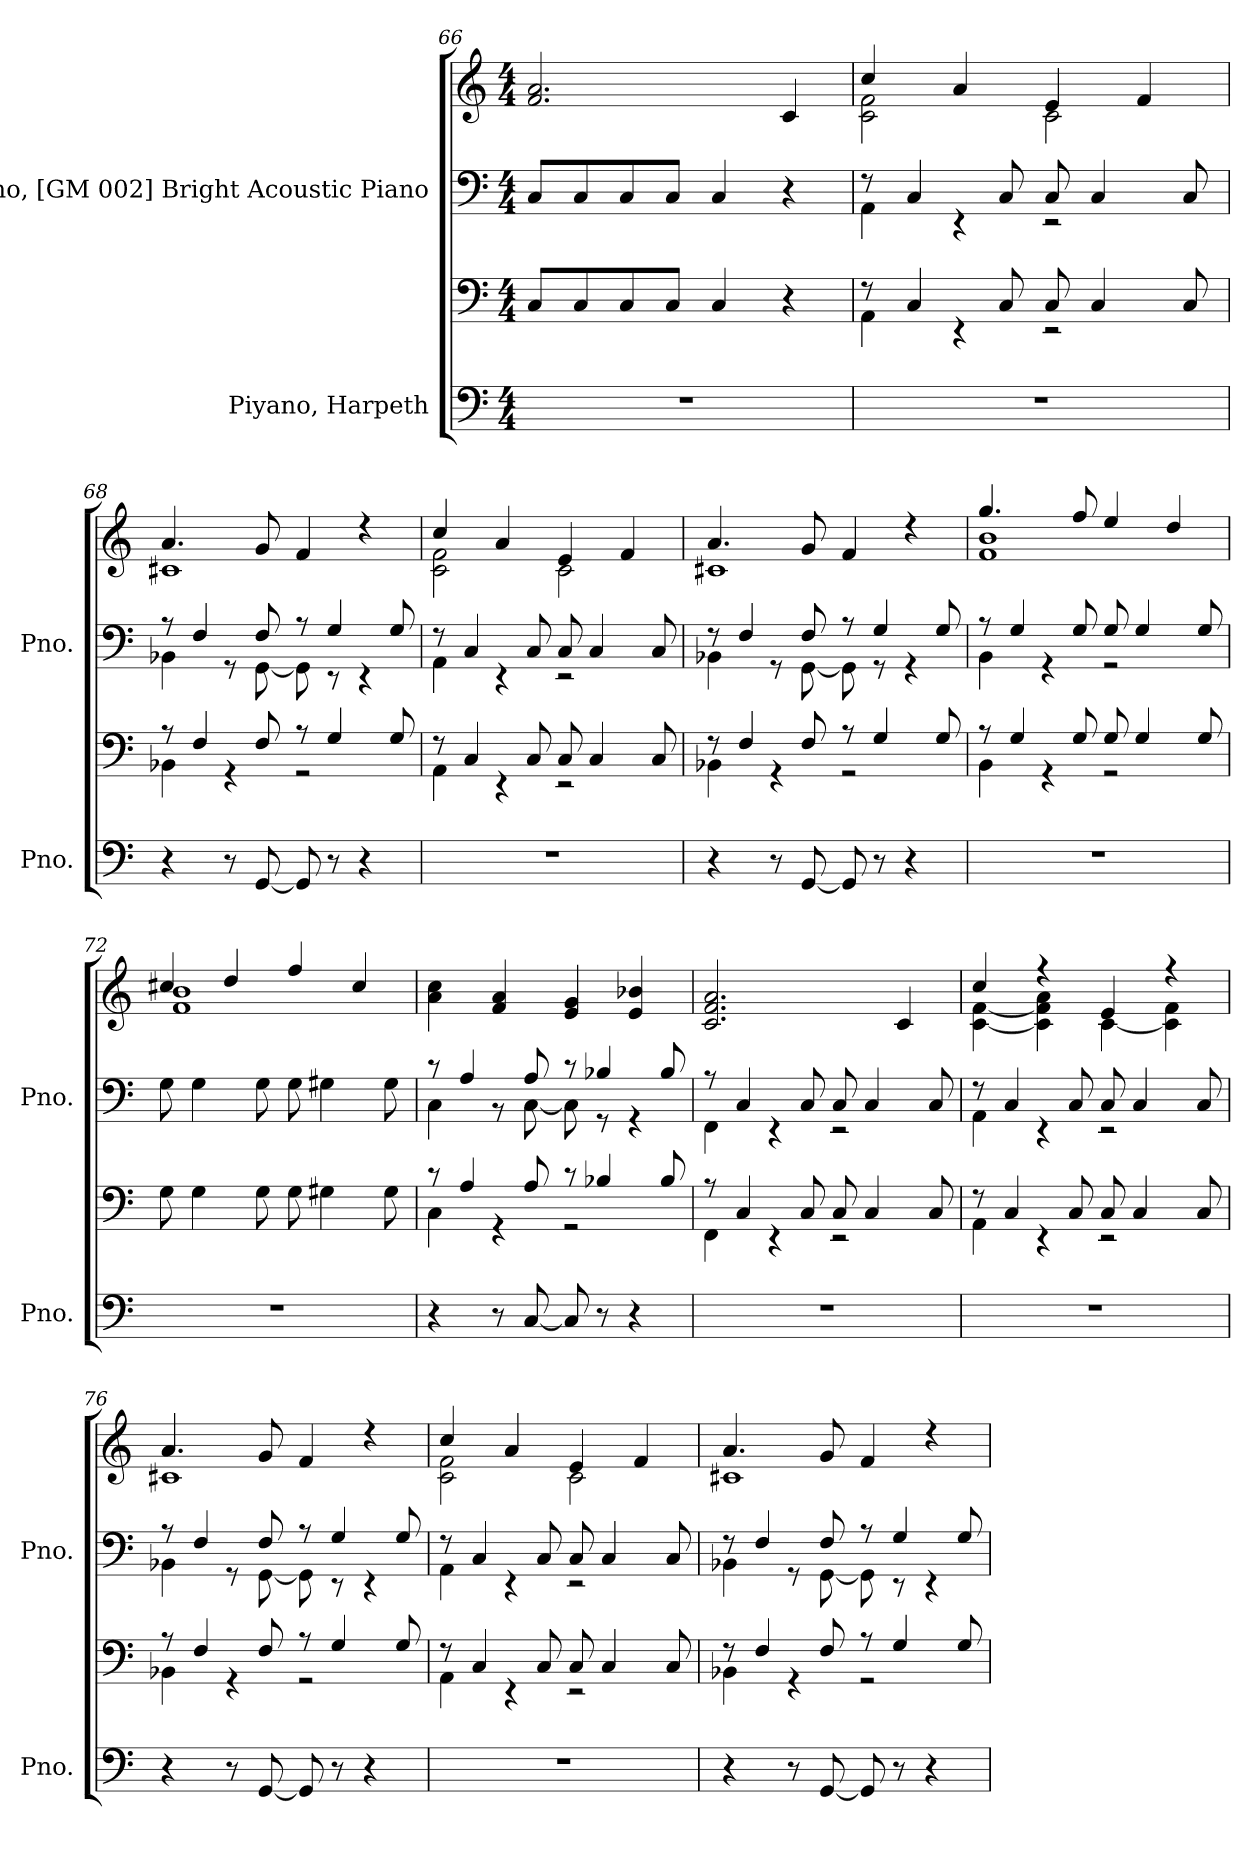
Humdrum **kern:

**kern	**kern	**kern	**kern
*part2	*part2	*part1	*part1
*staff4	*staff3	*staff2	*staff1
*I"Piyano, Harpeth	*	*I"Piyano, [GM 002] Bright Acoustic Piano	*
*I'Pno.	*	*I'Pno.	*
*clefF4	*clefF4	*clefF4	*clefG2
*k[]	*k[]	*k[]	*k[]
*M4/4	*M4/4	*M4/4	*M4/4
=66	=66	=66	=66
1r	8C/L	8C/L	2.f/ 2.a/
.	8C/	8C/	.
.	8C/	8C/	.
.	8C/J	8C/J	.
.	4C/	4C/	.
.	4r	4r	4c/
=67	=67	=67	=67
*	*^	*^	*^
1r	8r	4AA\	8r	4AA\	4cc/	2c\ 2f\
.	4C/	.	4C/	.	.	.
.	.	4r	.	4r	4a/	.
.	8C/	.	8C/	.	.	.
.	8C/	2r	8C/	2r	4e/	2c\
.	4C/	.	4C/	.	.	.
.	.	.	.	.	4f/	.
.	8C/	.	8C/	.	.	.
!!LO:LB:g=z	!!
=68	=68	=68	=68	=68	=68	=68
4r	8r	4BB-X\	8r	4BB-X\	4.a/	1c#X
.	4F/	.	4F/	.	.	.
8r	.	4r	.	8r	.	.
[8GG/	8F/	.	8F/	[8GG\	8g/	.
8GG/]	8r	2r	8r	8GG\]	4f/	.
8r	4G/	.	4G/	8r	.	.
4r	.	.	.	4r	4r	.
.	8G/	.	8G/	.	.	.
=69	=69	=69	=69	=69	=69	=69
1r	8r	4AA\	8r	4AA\	4cc/	2c\ 2f\
.	4C/	.	4C/	.	.	.
.	.	4r	.	4r	4a/	.
.	8C/	.	8C/	.	.	.
.	8C/	2r	8C/	2r	4e/	2c\
.	4C/	.	4C/	.	.	.
.	.	.	.	.	4f/	.
.	8C/	.	8C/	.	.	.
=70	=70	=70	=70	=70	=70	=70
4r	8r	4BB-X\	8r	4BB-X\	4.a/	1c#X
.	4F/	.	4F/	.	.	.
8r	.	4r	.	8r	.	.
[8GG/	8F/	.	8F/	[8GG\	8g/	.
8GG/]	8r	2r	8r	8GG\]	4f/	.
8r	4G/	.	4G/	8r	.	.
4r	.	.	.	4r	4r	.
.	8G/	.	8G/	.	.	.
=71	=71	=71	=71	=71	=71	=71
1r	8r	4BB\	8r	4BB\	4.gg/	1f 1b
.	4G/	.	4G/	.	.	.
.	.	4r	.	4r	.	.
.	8G/	.	8G/	.	8ff/	.
.	8G/	2r	8G/	2r	4ee/	.
.	4G/	.	4G/	.	.	.
.	.	.	.	.	4dd/	.
.	8G/	.	8G/	.	.	.
*	*v	*v	*	*	*	*
*	*	*v	*v	*	*
!!LO:LB:g=z	!!
=72	=72	=72	=72	=72
1r	8G\	8G\	4cc#X/	1f 1b
.	4G\	4G\	.	.
.	.	.	4dd/	.
.	8G\	8G\	.	.
.	8G\	8G\	4ff/	.
.	4G#X\	4G#X\	.	.
.	.	.	4cc#/	.
.	8G#\	8G#\	.	.
*	*	*	*v	*v
=73	=73	=73	=73
*	*^	*^	*
4r	8r	4C\	8r	4C\	4a\ 4cc\
.	4A/	.	4A/	.	.
8r	.	4r	.	8r	4f/ 4a/
[8C/	8A/	.	8A/	[8C\	.
8C/]	8r	2r	8r	8C\]	4e/ 4g/
8r	4B-X/	.	4B-X/	8r	.
4r	.	.	.	4r	4e/ 4b-X/
.	8B-/	.	8B-/	.	.
=74	=74	=74	=74	=74	=74
1r	8r	4FF\	8r	4FF\	2.c/ 2.f/ 2.a/
.	4C/	.	4C/	.	.
.	.	4r	.	4r	.
.	8C/	.	8C/	.	.
.	8C/	2r	8C/	2r	.
.	4C/	.	4C/	.	.
.	.	.	.	.	4c/
.	8C/	.	8C/	.	.
=75	=75	=75	=75	=75	=75
*	*	*	*	*	*^
1r	8r	4AA\	8r	4AA\	4cc/	[4c\ [4f\
.	4C/	.	4C/	.	.	.
.	.	4r	.	4r	4r	4c\] 4f\] 4a\
.	8C/	.	8C/	.	.	.
.	8C/	2r	8C/	2r	4e/	[4c\
.	4C/	.	4C/	.	.	.
.	.	.	.	.	4r	4c\] 4f\
.	8C/	.	8C/	.	.	.
!!LO:PB:g=z	!!
=76	=76	=76	=76	=76	=76	=76
4r	8r	4BB-X\	8r	4BB-X\	4.a/	1c#X
.	4F/	.	4F/	.	.	.
8r	.	4r	.	8r	.	.
[8GG/	8F/	.	8F/	[8GG\	8g/	.
8GG/]	8r	2r	8r	8GG\]	4f/	.
8r	4G/	.	4G/	8r	.	.
4r	.	.	.	4r	4r	.
.	8G/	.	8G/	.	.	.
=77	=77	=77	=77	=77	=77	=77
1r	8r	4AA\	8r	4AA\	4cc/	2c\ 2f\
.	4C/	.	4C/	.	.	.
.	.	4r	.	4r	4a/	.
.	8C/	.	8C/	.	.	.
.	8C/	2r	8C/	2r	4e/	2c\
.	4C/	.	4C/	.	.	.
.	.	.	.	.	4f/	.
.	8C/	.	8C/	.	.	.
=78	=78	=78	=78	=78	=78	=78
4r	8r	4BB-X\	8r	4BB-X\	4.a/	1c#X
.	4F/	.	4F/	.	.	.
8r	.	4r	.	8r	.	.
[8GG/	8F/	.	8F/	[8GG\	8g/	.
8GG/]	8r	2r	8r	8GG\]	4f/	.
8r	4G/	.	4G/	8r	.	.
4r	.	.	.	4r	4r	.
.	8G/	.	8G/	.	.	.
*	*v	*v	*	*	*	*
*	*	*v	*v	*	*
*	*	*	*v	*v
=	=	=	=
*-	*-	*-	*-
